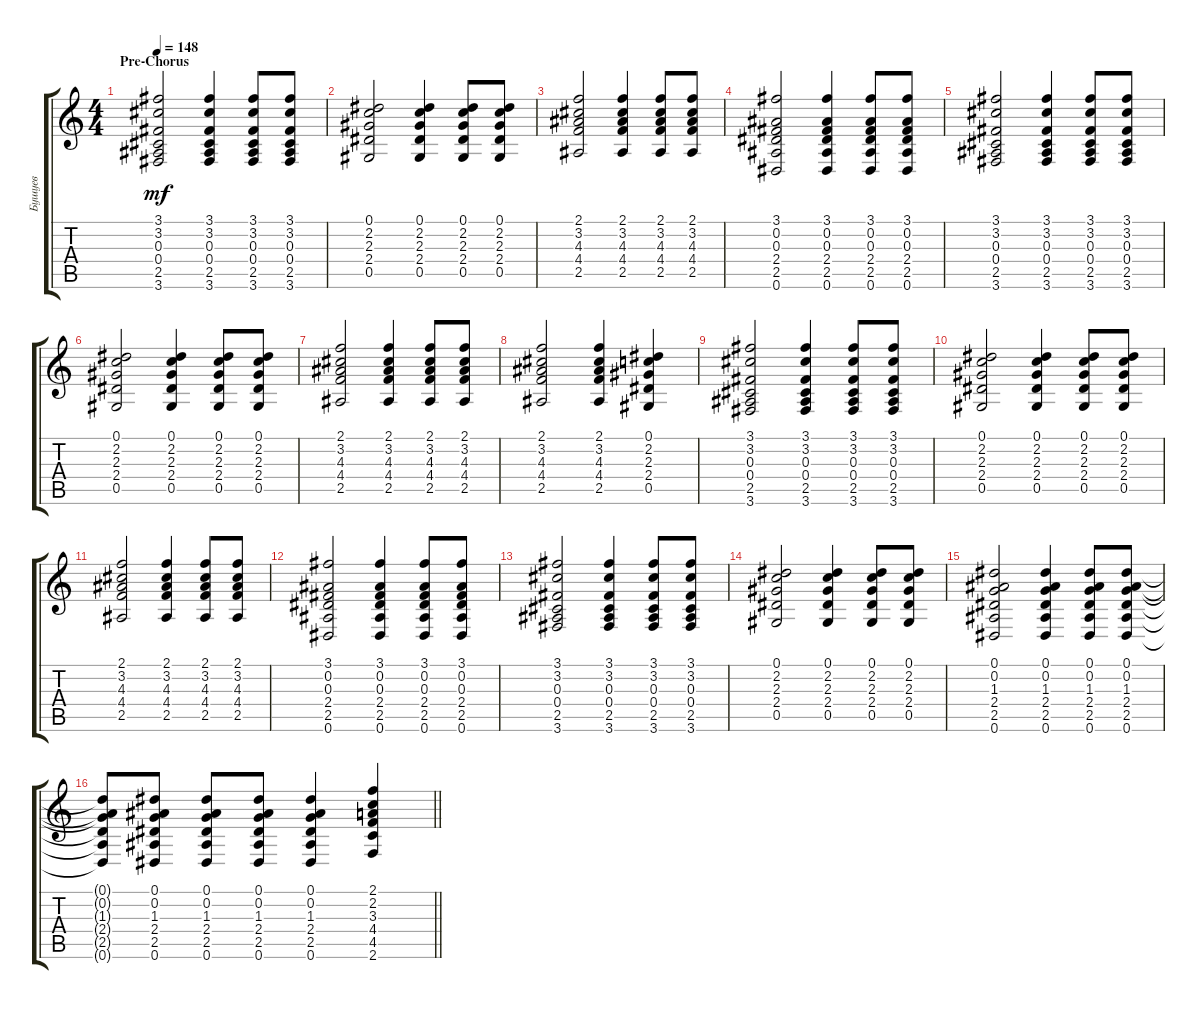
\track ("Бушуев" "Бушуев") {instrument acousticguitarsteel}
\staff {score tabs}
\tuning (Eb4 Bb3 Gb3 Db3 Ab2 Eb2) {hide}
\ts (4 4)
\section ("" "Pre-Chorus ")
\tempo 148
\clef g2
\ks c
(3.1 3.2 0.3 0.4 2.5 3.6).2{dy mf} (3.1 3.2 0.3 0.4 2.5 3.6).4 (3.1 3.2 0.3 0.4 2.5 3.6).8 (3.1 3.2 0.3 0.4 2.5 3.6).8 |
(0.1 2.2 2.3 2.4 0.5).2 (0.1 2.2 2.3 2.4 0.5).4 (0.1 2.2 2.3 2.4 0.5).8 (0.1 2.2 2.3 2.4 0.5).8 |
(2.1 3.2 4.3 4.4 2.5).2 (2.1 3.2 4.3 4.4 2.5).4 (2.1 3.2 4.3 4.4 2.5).8 (2.1 3.2 4.3 4.4 2.5).8 |
(3.1 0.2 0.3 2.4 2.5 0.6).2 (3.1 0.2 0.3 2.4 2.5 0.6).4 (3.1 0.2 0.3 2.4 2.5 0.6).8 (3.1 0.2 0.3 2.4 2.5 0.6).8 |
(3.1 3.2 0.3 0.4 2.5 3.6).2 (3.1 3.2 0.3 0.4 2.5 3.6).4 (3.1 3.2 0.3 0.4 2.5 3.6).8 (3.1 3.2 0.3 0.4 2.5 3.6).8 |
(0.1 2.2 2.3 2.4 0.5).2 (0.1 2.2 2.3 2.4 0.5).4 (0.1 2.2 2.3 2.4 0.5).8 (0.1 2.2 2.3 2.4 0.5).8 |
(2.1 3.2 4.3 4.4 2.5).2 (2.1 3.2 4.3 4.4 2.5).4 (2.1 3.2 4.3 4.4 2.5).8 (2.1 3.2 4.3 4.4 2.5).8 |
(2.1 3.2 4.3 4.4 2.5).2 (2.1 3.2 4.3 4.4 2.5).4 (0.1 2.2 2.3 2.4 0.5).4 |
(3.1 3.2 0.3 0.4 2.5 3.6).2 (3.1 3.2 0.3 0.4 2.5 3.6).4 (3.1 3.2 0.3 0.4 2.5 3.6).8 (3.1 3.2 0.3 0.4 2.5 3.6).8 |
(0.1 2.2 2.3 2.4 0.5).2 (0.1 2.2 2.3 2.4 0.5).4 (0.1 2.2 2.3 2.4 0.5).8 (0.1 2.2 2.3 2.4 0.5).8 |
(2.1 3.2 4.3 4.4 2.5).2 (2.1 3.2 4.3 4.4 2.5).4 (2.1 3.2 4.3 4.4 2.5).8 (2.1 3.2 4.3 4.4 2.5).8 |
(3.1 0.2 0.3 2.4 2.5 0.6).2 (3.1 0.2 0.3 2.4 2.5 0.6).4 (3.1 0.2 0.3 2.4 2.5 0.6).8 (3.1 0.2 0.3 2.4 2.5 0.6).8 |
(3.1 3.2 0.3 0.4 2.5 3.6).2 (3.1 3.2 0.3 0.4 2.5 3.6).4 (3.1 3.2 0.3 0.4 2.5 3.6).8 (3.1 3.2 0.3 0.4 2.5 3.6).8 |
(0.1 2.2 2.3 2.4 0.5).2 (0.1 2.2 2.3 2.4 0.5).4 (0.1 2.2 2.3 2.4 0.5).8 (0.1 2.2 2.3 2.4 0.5).8 |
(0.1 0.2 1.3 2.4 2.5 0.6).2 (0.1 0.2 1.3 2.4 2.5 0.6).4 (0.1 0.2 1.3 2.4 2.5 0.6).8 (0.1 0.2 1.3 2.4 2.5 0.6).8 |
\barLineRight lightlight
(0.1{t} 0.2{t} 1.3{t} 2.4{t} 2.5{t} 0.6{t}).8 (0.1 0.2 1.3 2.4 2.5 0.6).8 (0.1 0.2 1.3 2.4 2.5 0.6).8 (0.1 0.2 1.3 2.4 2.5 0.6).8 (0.1 0.2 1.3 2.4 2.5 0.6).4 (2.1 2.2 3.3 4.4 4.5 2.6).4
